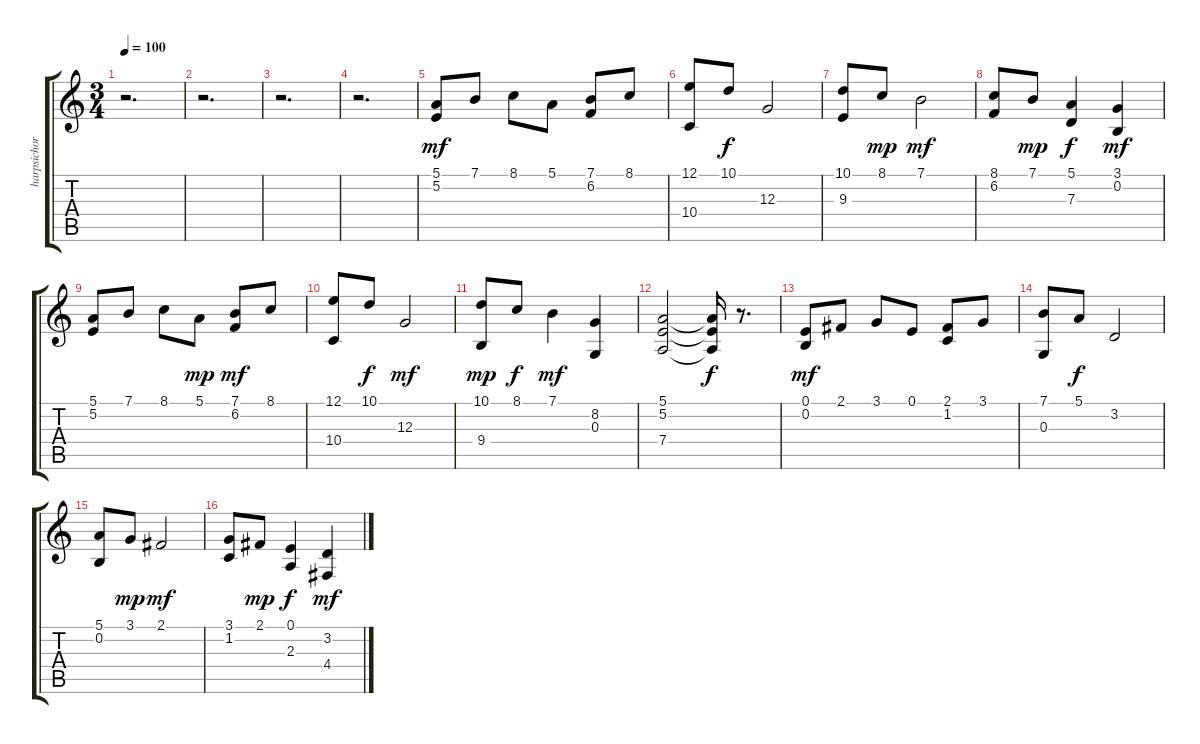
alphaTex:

\track ("harpsichord" "harpsichor") {instrument harpsichord}
\staff {score tabs}
\tuning (E4 B3 G3 D3 A2 E2) {hide}
\ts (3 4)
\tempo 100
\clef g2
\ks c
r.2{d dy f} |
r.2{d} |
r.2{d} |
r.2{d} |
(5.1 5.2).8{dy mf volume 10 balance 7 instrument harpsichord} 7.1.8 8.1.8 5.1.8 (7.1 6.2).8 8.1.8 |
(12.1 10.4).8 10.1.8{dy f} 12.3.2 |
(10.1 9.3).8 8.1.8{dy mp} 7.1.2{dy mf} |
(8.1 6.2).8 7.1.8{dy mp} (5.1 7.3).4{dy f} (3.1 0.2).4{dy mf} |
(5.1 5.2).8 7.1.8 8.1.8 5.1.8{dy mp} (7.1 6.2).8{dy mf} 8.1.8 |
(12.1 10.4).8 10.1.8{dy f} 12.3.2{dy mf} |
(10.1 9.4).8{dy mp} 8.1.8{dy f} 7.1.4{dy mf} (8.2 0.3).4 |
(5.1 5.2 7.4).2 (5.1{t} 5.2{t} 7.4{t}).16{dy f} r.8{d} |
(0.1 0.2).8{dy mf volume 10 balance 7 instrument harpsichord} 2.1.8 3.1.8 0.1.8 (2.1 1.2).8 3.1.8 |
(7.1 0.3).8 5.1.8{dy f} 3.2.2 |
(5.1 0.2).8 3.1.8{dy mp} 2.1.2{dy mf} |
(3.1 1.2).8 2.1.8{dy mp} (0.1 2.3).4{dy f} (3.2 4.4).4{dy mf}
